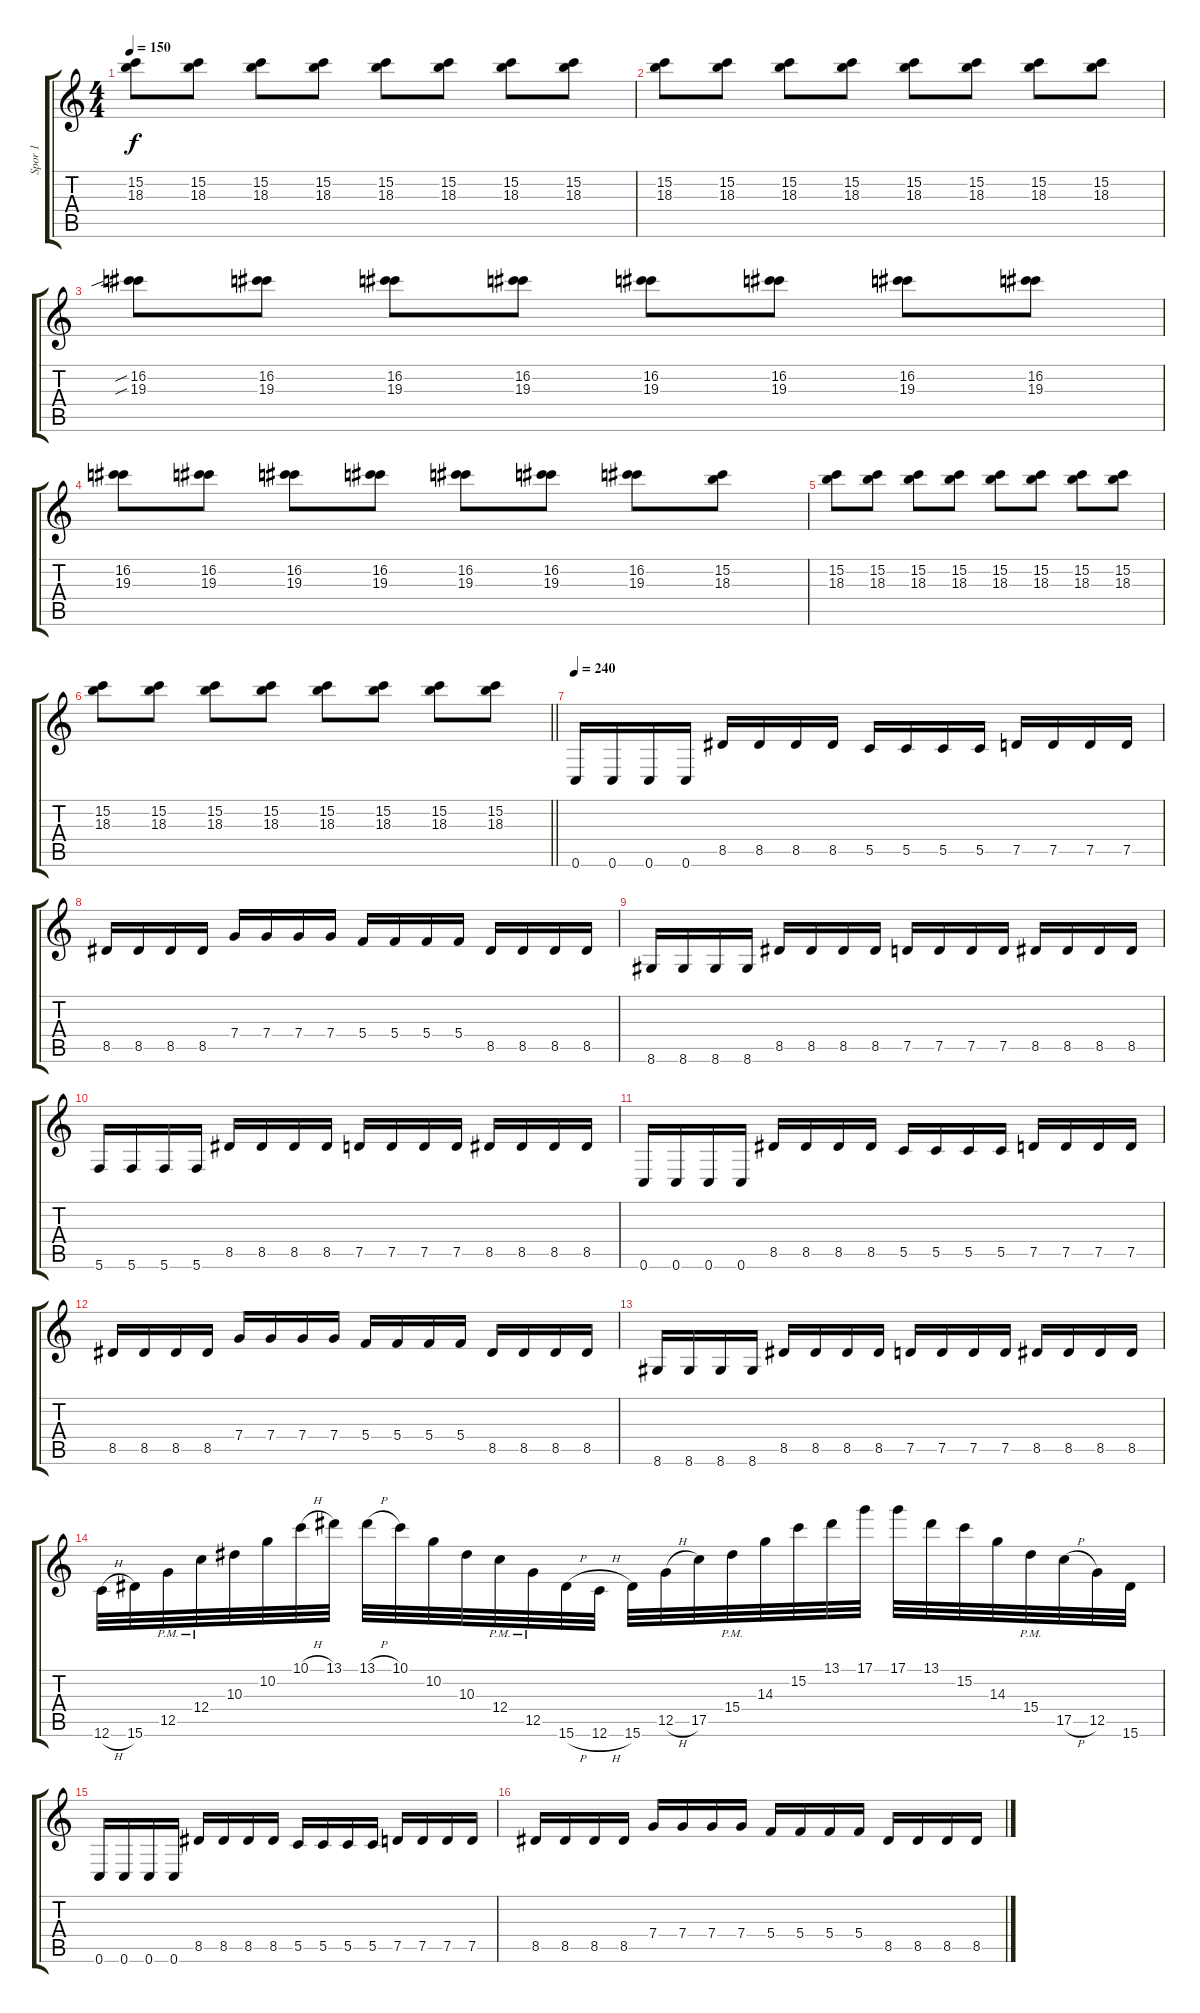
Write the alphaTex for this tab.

\track ("Spor 1" "Spor 1") {instrument distortionguitar}
\staff {score tabs}
\tuning (D4 A3 F3 C3 G2 C2) {hide}
\ts (4 4)
\tempo 150
\clef g2
\ks c
(15.2 18.3).8{dy f} (15.2 18.3).8 (15.2 18.3).8 (15.2 18.3).8 (15.2 18.3).8 (15.2 18.3).8 (15.2 18.3).8 (15.2 18.3).8 |
(15.2 18.3).8 (15.2 18.3).8 (15.2 18.3).8 (15.2 18.3).8 (15.2 18.3).8 (15.2 18.3).8 (15.2 18.3).8 (15.2 18.3).8 |
(16.2{sib} 19.3{sib}).8 (16.2 19.3).8 (16.2 19.3).8 (16.2 19.3).8 (16.2 19.3).8 (16.2 19.3).8 (16.2 19.3).8 (16.2 19.3).8 |
(16.2 19.3).8 (16.2 19.3).8 (16.2 19.3).8 (16.2 19.3).8 (16.2 19.3).8 (16.2 19.3).8 (16.2 19.3).8 (15.2 18.3).8 |
(15.2 18.3).8 (15.2 18.3).8 (15.2 18.3).8 (15.2 18.3).8 (15.2 18.3).8 (15.2 18.3).8 (15.2 18.3).8 (15.2 18.3).8 |
\barLineRight lightlight
(15.2 18.3).8 (15.2 18.3).8 (15.2 18.3).8 (15.2 18.3).8 (15.2 18.3).8 (15.2 18.3).8 (15.2 18.3).8 (15.2 18.3).8 |
\section ("" "")
\tempo 240
0.6.16 0.6.16 0.6.16 0.6.16 8.5.16 8.5.16 8.5.16 8.5.16 5.5.16 5.5.16 5.5.16 5.5.16 7.5.16 7.5.16 7.5.16 7.5.16 |
8.5.16 8.5.16 8.5.16 8.5.16 7.4.16 7.4.16 7.4.16 7.4.16 5.4.16 5.4.16 5.4.16 5.4.16 8.5.16 8.5.16 8.5.16 8.5.16 |
8.6.16 8.6.16 8.6.16 8.6.16 8.5.16 8.5.16 8.5.16 8.5.16 7.5.16 7.5.16 7.5.16 7.5.16 8.5.16 8.5.16 8.5.16 8.5.16 |
5.6.16 5.6.16 5.6.16 5.6.16 8.5.16 8.5.16 8.5.16 8.5.16 7.5.16 7.5.16 7.5.16 7.5.16 8.5.16 8.5.16 8.5.16 8.5.16 |
0.6.16 0.6.16 0.6.16 0.6.16 8.5.16 8.5.16 8.5.16 8.5.16 5.5.16 5.5.16 5.5.16 5.5.16 7.5.16 7.5.16 7.5.16 7.5.16 |
8.5.16 8.5.16 8.5.16 8.5.16 7.4.16 7.4.16 7.4.16 7.4.16 5.4.16 5.4.16 5.4.16 5.4.16 8.5.16 8.5.16 8.5.16 8.5.16 |
8.6.16 8.6.16 8.6.16 8.6.16 8.5.16 8.5.16 8.5.16 8.5.16 7.5.16 7.5.16 7.5.16 7.5.16 8.5.16 8.5.16 8.5.16 8.5.16 |
12.6{h}.32 15.6.32 12.5{pm}.32 12.4{pm}.32 10.3.32 10.2.32 10.1{h}.32 13.1.32 13.1{h}.32 10.1.32 10.2.32 10.3.32 12.4{pm}.32 12.5{pm}.32 15.6{h}.32 12.6{h}.32 15.6.32 12.5{h}.32 17.5.32 15.4{pm}.32 14.3.32 15.2.32 13.1.32 17.1.32 17.1.32 13.1.32 15.2.32 14.3.32 15.4{pm}.32 17.5{h}.32 12.5.32 15.6.32 |
0.6.16 0.6.16 0.6.16 0.6.16 8.5.16 8.5.16 8.5.16 8.5.16 5.5.16 5.5.16 5.5.16 5.5.16 7.5.16 7.5.16 7.5.16 7.5.16 |
8.5.16 8.5.16 8.5.16 8.5.16 7.4.16 7.4.16 7.4.16 7.4.16 5.4.16 5.4.16 5.4.16 5.4.16 8.5.16 8.5.16 8.5.16 8.5.16
